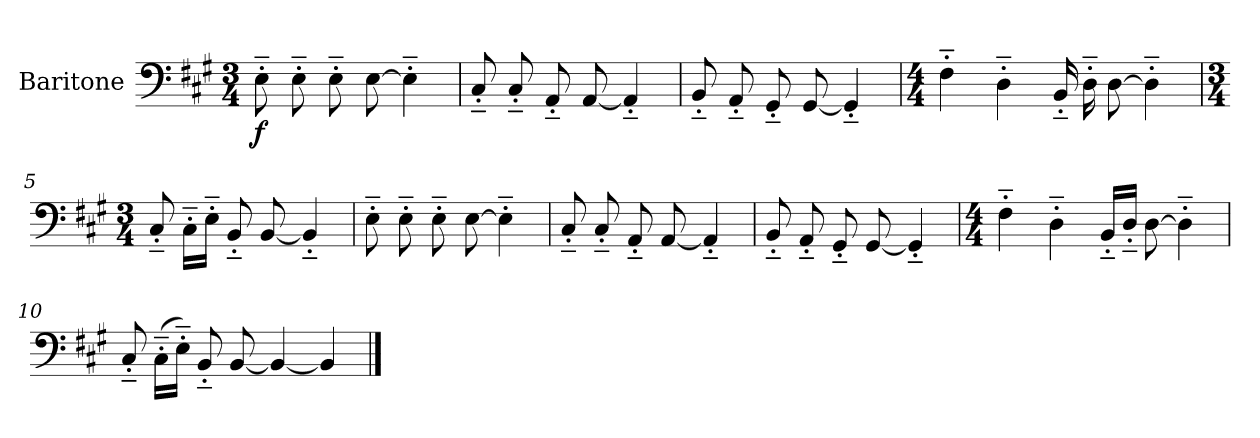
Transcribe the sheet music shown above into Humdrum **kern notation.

**kern	**dynam
*part1	*part1
*staff1	*staff1
*I"Baritone	*
*I'Bar.	*
*clefF4	*
*k[f#c#g#]	*
*M3/4	*
*MM88	*
=1	=1
!	!LO:DY:b
8E'~\	f
8E'~\	.
8E'~\	.
[8E\	.
4E'~\]	.
=2	=2
8C#'~/	.
8C#'~/	.
8AA'~/	.
[8AA/	.
4AA'~/]	.
=3	=3
8BB'~/	.
8AA'~/	.
8GG#'~/	.
[8GG#/	.
4GG#'~/]	.
!!LO:LB:g=z
=4	=4
*M4/4	*
4F#'~\	.
4D'~\	.
16BB'~/	.
16D'~\	.
[8D\	.
4D'~\]	.
=5	=5
*M3/4	*
8C#'~/	.
16C#'~\LL	.
16E'~\JJ	.
8BB'~/	.
[8BB/	.
4BB'~/]	.
=6	=6
8E'~\	.
8E'~\	.
8E'~\	.
[8E\	.
4E'~\]	.
!!LO:LB:g=z
=7	=7
8C#'~/	.
8C#'~/	.
8AA'~/	.
[8AA/	.
4AA'~/]	.
=8	=8
8BB'~/	.
8AA'~/	.
8GG#'~/	.
[8GG#/	.
4GG#'~/]	.
=9	=9
*M4/4	*
4F#'~\	.
4D'~\	.
16BB'~/LL	.
16D'~/JJ	.
[8D\	.
4D'~\]	.
=10	=10
8C#'~/	.
(>16C#'~\LL	.
16E'~\JJ)	.
8BB'~/	.
[8BB/	.
4BB/_	.
4BB/]	.
==	==
*-	*-
